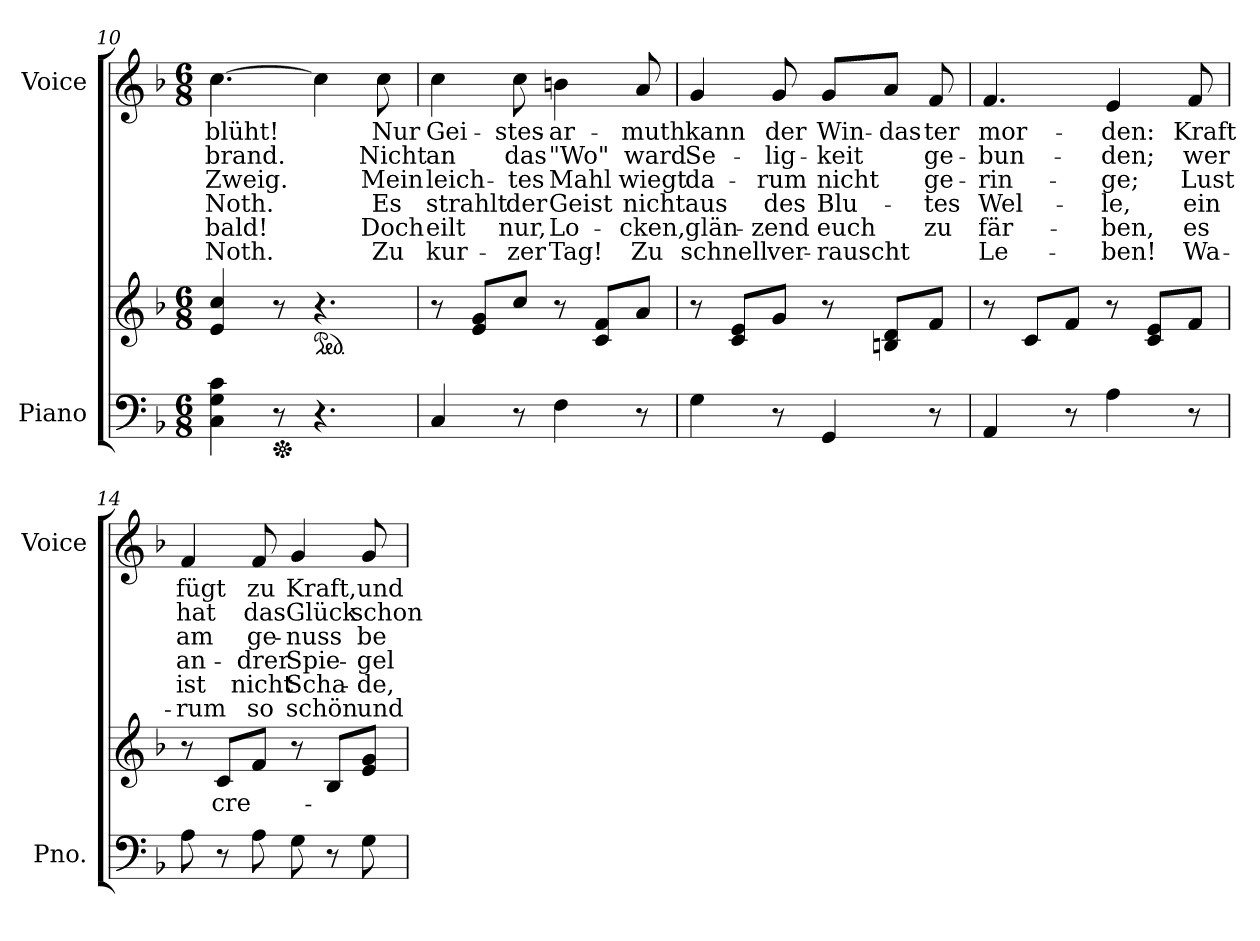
**kern	**kern	**text	**kern	**text	**text	**text	**text	**text	**text
*part2	*part2	*part2	*part1	*part1	*part1	*part1	*part1	*part1	*part1
*staff3	*staff2	*staff2	*staff1	*staff1	*staff1	*staff1	*staff1	*staff1	*staff1
*I"Piano	*	*	*I"Voice	*	*	*	*	*	*
*I'Pno.	*	*	*I'Voice	*	*	*	*	*	*
*clefF4	*clefG2	*	*clefG2	*	*	*	*	*	*
*k[b-]	*k[b-]	*	*k[b-]	*	*	*	*	*	*
*F:	*F:	*	*F:	*	*	*	*	*	*
*M6/8	*M6/8	*	*M6/8	*	*	*	*	*	*
=10	=10	=10	=10	=10	=10	=10	=10	=10	=10
!	!	!	!	!LO:LY:b:color=#000000	!LO:LY:b:color=#000000	!LO:LY:b:color=#000000	!LO:LY:b:color=#000000	!LO:LY:b:color=#000000	!LO:LY:b:color=#000000
4Ci\ 4Gi 4ci	4ei/ 4cci	.	[>4.cci\	blüht!	-brand.	Zweig.	Noth.	bald!	Noth.
*Xped	*	*	*	*	*	*	*	*	*
8r	8r	.	.	.	.	.	.	.	.
*	*ped	*	*	*	*	*	*	*	*
4.r	4.r	.	4cci\]	.	.	.	.	.	.
!	!	!	!	!LO:LY:b:color=#000000	!LO:LY:b:color=#000000	!LO:LY:b:color=#000000	!LO:LY:b:color=#000000	!LO:LY:b:color=#000000	!LO:LY:b:color=#000000
.	.	.	8cci\	Nur	Nicht	Mein	Es	Doch	Zu
=11	=11	=11	=11	=11	=11	=11	=11	=11	=11
!	!	!	!	!LO:LY:b:color=#000000	!LO:LY:b:color=#000000	!LO:LY:b:color=#000000	!LO:LY:b:color=#000000	!LO:LY:b:color=#000000	!LO:LY:b:color=#000000
4Ci/	8r	.	4cci\	Gei-	an	leich-	strahlt	eilt	kur-
.	8ei/ 8giL	.	.	.	.	.	.	.	.
!	!	!	!	!LO:LY:b:color=#000000	!LO:LY:b:color=#000000	!LO:LY:b:color=#000000	!LO:LY:b:color=#000000	!LO:LY:b:color=#000000	!LO:LY:b:color=#000000
8r	8cci/J	.	8cci\	-stes-	das	-tes	der	nur,	-zer
!	!	!	!	!LO:LY:b:color=#000000	!LO:LY:b:color=#000000	!LO:LY:b:color=#000000	!LO:LY:b:color=#000000	!LO:LY:b:color=#000000	!LO:LY:b:color=#000000
4Fi\	8r	.	4bni\	-ar-	"Wo"	Mahl	Geist	Lo-	Tag!
.	8ci/ 8fiL	.	.	.	.	.	.	.	.
!	!	!	!	!LO:LY:b:color=#000000	!LO:LY:b:color=#000000	!LO:LY:b:color=#000000	!LO:LY:b:color=#000000	!LO:LY:b:color=#000000	!LO:LY:b:color=#000000
8r	8ai/J	.	8ai/	-muth	ward	wiegt	nicht	-cken,	Zu
=12	=12	=12	=12	=12	=12	=12	=12	=12	=12
!	!	!	!	!LO:LY:b:color=#000000	!LO:LY:b:color=#000000	!LO:LY:b:color=#000000	!LO:LY:b:color=#000000	!LO:LY:b:color=#000000	!LO:LY:b:color=#000000
4Gi\	8r	.	4gi/	kann	Se-	da-	aus	glän-	schnell
.	8ci/ 8eiL	.	.	.	.	.	.	.	.
!	!	!	!	!LO:LY:b:color=#000000	!LO:LY:b:color=#000000	!LO:LY:b:color=#000000	!LO:LY:b:color=#000000	!LO:LY:b:color=#000000	!LO:LY:b:color=#000000
8r	8gi/J	.	8gi/	der	-lig-	-rum	des	-zend	ver-
!	!	!	!	!LO:LY:b:color=#000000	!LO:LY:b:color=#000000	!LO:LY:b:color=#000000	!LO:LY:b:color=#000000	!LO:LY:b:color=#000000	!LO:LY:b:color=#000000
4GGi/	8r	.	8gi/L	Win-	-keit	nicht	Blu-	euch	-rauscht
!	!	!	!	!LO:LY:b:color=#000000	!	!	!	!	!
.	8Bni/ 8diL	.	8ai/J	das	.	.	.	.	.
!	!	!	!	!LO:LY:b:color=#000000	!LO:LY:b:color=#000000	!LO:LY:b:color=#000000	!LO:LY:b:color=#000000	!LO:LY:b:color=#000000	!
8r	8fi/J	.	8fi/	-ter	ge-	ge-	-tes	zu	.
=13	=13	=13	=13	=13	=13	=13	=13	=13	=13
!	!	!	!	!LO:LY:b:color=#000000	!LO:LY:b:color=#000000	!LO:LY:b:color=#000000	!LO:LY:b:color=#000000	!LO:LY:b:color=#000000	!LO:LY:b:color=#000000
4AAi/	8r	.	4.fi/	mor-	-bun-	-rin-	Wel-	fär-	Le-
.	8ci/L	.	.	.	.	.	.	.	.
8r	8fi/J	.	.	.	.	.	.	.	.
!	!	!	!	!LO:LY:b:color=#000000	!LO:LY:b:color=#000000	!LO:LY:b:color=#000000	!LO:LY:b:color=#000000	!LO:LY:b:color=#000000	!LO:LY:b:color=#000000
4Ai\	8r	.	4ei/	-den:	-den;	-ge;	-le,	-ben,	-ben!
.	8ci/ 8eiL	.	.	.	.	.	.	.	.
!	!	!	!	!LO:LY:b:color=#000000	!LO:LY:b:color=#000000	!LO:LY:b:color=#000000	!LO:LY:b:color=#000000	!LO:LY:b:color=#000000	!LO:LY:b:color=#000000
8r	8fi/J	.	8fi/	Kraft	wer	Lust	ein	es	Wa-
!!LO:LB:g=z
=14	=14	=14	=14	=14	=14	=14	=14	=14	=14
!	!	!	!	!LO:LY:b:color=#000000	!LO:LY:b:color=#000000	!LO:LY:b:color=#000000	!LO:LY:b:color=#000000	!LO:LY:b:color=#000000	!LO:LY:b:color=#000000
8Ai\	8r	.	4fi/	fügt	hat	am	an-	ist	-rum
!	!	!LO:LY:b:color=#000000	!	!	!	!	!	!	!
8r	8ci/L	cre-	.	.	.	.	.	.	.
!	!	!	!	!LO:LY:b:color=#000000	!LO:LY:b:color=#000000	!LO:LY:b:color=#000000	!LO:LY:b:color=#000000	!LO:LY:b:color=#000000	!LO:LY:b:color=#000000
8Ai\	8fi/J	.	8fi/	zu	das	ge-	-drer	nicht	so
!	!	!	!	!LO:LY:b:color=#000000	!LO:LY:b:color=#000000	!LO:LY:b:color=#000000	!LO:LY:b:color=#000000	!LO:LY:b:color=#000000	!LO:LY:b:color=#000000
8Gi\	8r	.	4gi/	Kraft,	Glück	-nuss	Spie-	Scha-	schön
8r	8B-i/L	.	.	.	.	.	.	.	.
!	!	!	!	!LO:LY:b:color=#000000	!LO:LY:b:color=#000000	!LO:LY:b:color=#000000	!LO:LY:b:color=#000000	!LO:LY:b:color=#000000	!LO:LY:b:color=#000000
8Gi\	8ei/ 8giJ	.	8gi/	und	schon	be-	-gel	-de,	und
=	=	=	=	=	=	=	=	=	=
*-	*-	*-	*-	*-	*-	*-	*-	*-	*-
